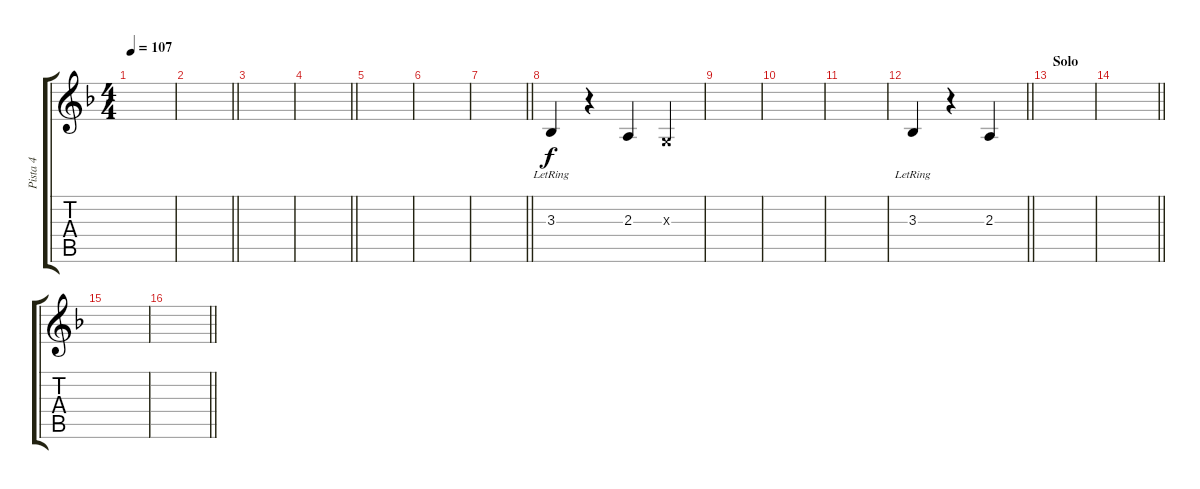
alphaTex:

\track ("Pista 4" "Pista 4") {instrument acousticgrandpiano}
\staff {score tabs}
\tuning (E4 B3 G3 D3 A2 E2) {hide}
\ts (4 4)
\tempo 107
\clef g2
\ks f
|
\barLineRight lightlight
|
|
\barLineRight lightlight
|
|
|
\barLineRight lightlight
|
3.3{lr}.4 r.4 2.3.4 0.3{x}.4 |
|
|
|
\barLineRight lightlight
3.3{lr}.4 r.4 2.3.4 |
\section ("" "Solo")
|
\barLineRight lightlight
|
|
\barLineRight lightlight
